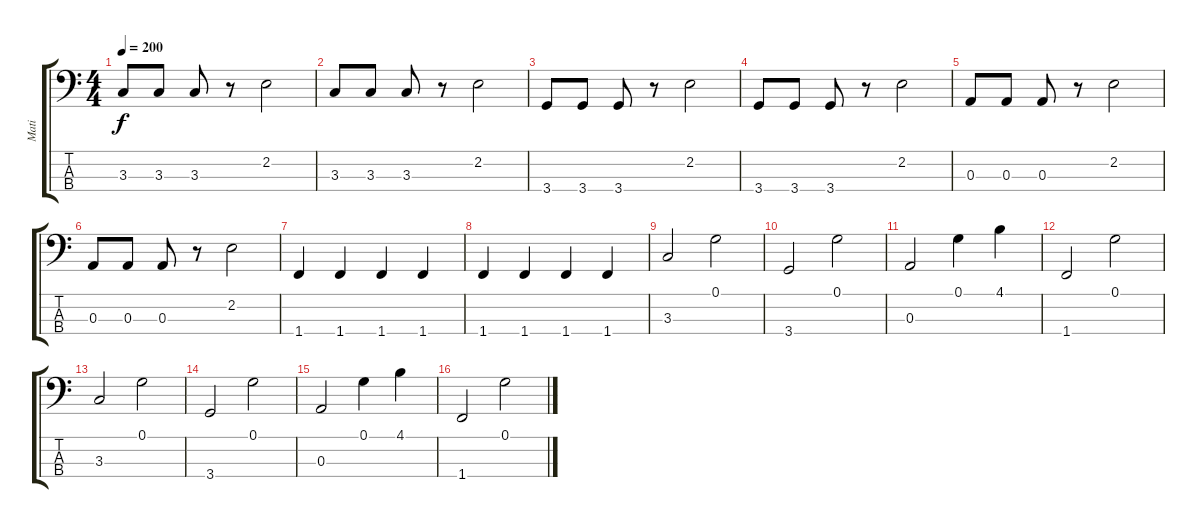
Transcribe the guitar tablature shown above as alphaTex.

\track ("Mati" "Mati") {instrument electricbasspick}
\staff {score tabs}
\tuning (G2 D2 A1 E1) {hide}
\ts (4 4)
\tempo 200
\clef f4
\ks c
3.3.8{dy f} 3.3.8 3.3.8 r.8 2.2.2 |
3.3.8 3.3.8 3.3.8 r.8 2.2.2 |
3.4.8 3.4.8 3.4.8 r.8 2.2.2 |
3.4.8 3.4.8 3.4.8 r.8 2.2.2 |
0.3.8 0.3.8 0.3.8 r.8 2.2.2 |
0.3.8 0.3.8 0.3.8 r.8 2.2.2 |
1.4.4 1.4.4 1.4.4 1.4.4 |
1.4.4 1.4.4 1.4.4 1.4.4 |
3.3.2 0.1.2 |
3.4.2 0.1.2 |
0.3.2 0.1.4 4.1.4 |
1.4.2 0.1.2 |
3.3.2 0.1.2 |
3.4.2 0.1.2 |
0.3.2 0.1.4 4.1.4 |
1.4.2 0.1.2
